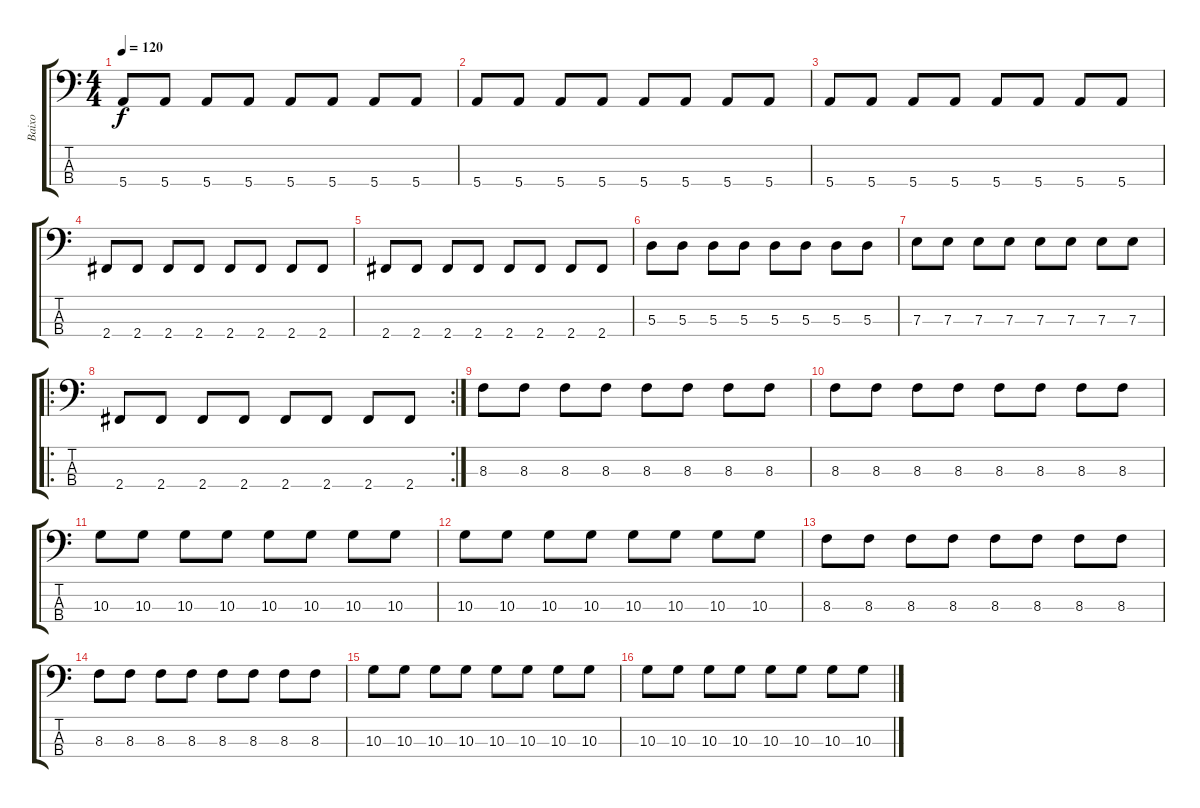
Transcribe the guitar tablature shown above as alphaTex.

\track ("Baixo" "Baixo") {instrument electricbassfinger}
\staff {score tabs}
\tuning (G2 D2 A1 E1) {hide}
\ts (4 4)
\tempo 120
\clef f4
\ks c
5.4.8{dy f} 5.4.8 5.4.8 5.4.8 5.4.8 5.4.8 5.4.8 5.4.8 |
5.4.8 5.4.8 5.4.8 5.4.8 5.4.8 5.4.8 5.4.8 5.4.8 |
5.4.8 5.4.8 5.4.8 5.4.8 5.4.8 5.4.8 5.4.8 5.4.8 |
2.4.8 2.4.8 2.4.8 2.4.8 2.4.8 2.4.8 2.4.8 2.4.8 |
2.4.8 2.4.8 2.4.8 2.4.8 2.4.8 2.4.8 2.4.8 2.4.8 |
5.3.8 5.3.8 5.3.8 5.3.8 5.3.8 5.3.8 5.3.8 5.3.8 |
7.3.8 7.3.8 7.3.8 7.3.8 7.3.8 7.3.8 7.3.8 7.3.8 |
\ro
\rc 2
2.4.8 2.4.8 2.4.8 2.4.8 2.4.8 2.4.8 2.4.8 2.4.8 |
8.3.8{volume 16 balance 14 instrument electricbassfinger} 8.3.8 8.3.8 8.3.8 8.3.8 8.3.8 8.3.8 8.3.8 |
8.3.8 8.3.8 8.3.8 8.3.8 8.3.8 8.3.8 8.3.8 8.3.8 |
10.3.8 10.3.8 10.3.8 10.3.8 10.3.8 10.3.8 10.3.8 10.3.8 |
10.3.8 10.3.8 10.3.8 10.3.8 10.3.8 10.3.8 10.3.8 10.3.8 |
8.3.8 8.3.8 8.3.8 8.3.8 8.3.8 8.3.8 8.3.8 8.3.8 |
8.3.8 8.3.8 8.3.8 8.3.8 8.3.8 8.3.8 8.3.8 8.3.8 |
10.3.8 10.3.8 10.3.8 10.3.8 10.3.8 10.3.8 10.3.8 10.3.8 |
10.3.8 10.3.8 10.3.8 10.3.8 10.3.8 10.3.8 10.3.8 10.3.8
